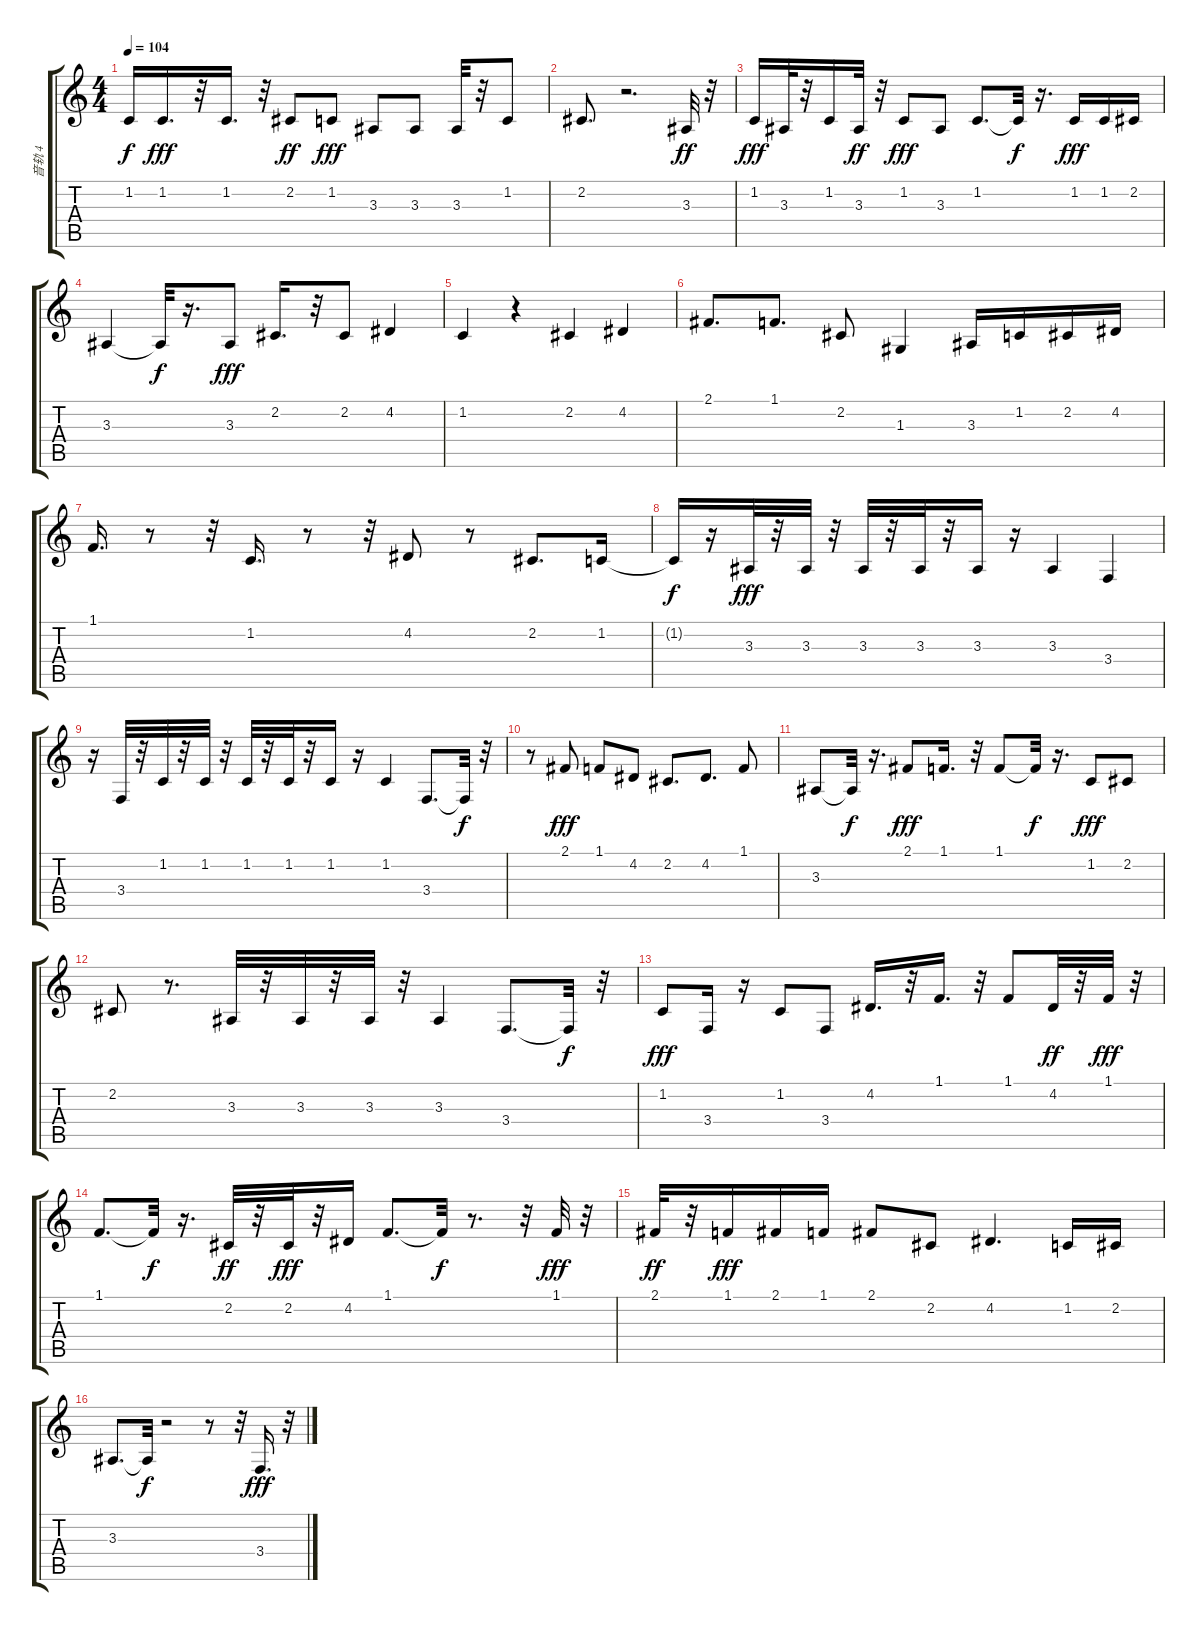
\track ("音轨 4" "音轨 4") {instrument tenorsax}
\staff {score tabs}
\tuning (E4 B3 G3 D3 A2 E2) {hide}
\ts (4 4)
\tempo 104
\clef g2
\ks c
1.2{t}.16{dy f} 1.2.16{d dy fff} r.32 1.2.16{d} r.32 2.2.8{dy ff} 1.2.8{dy fff} 3.3.8 3.3.8 3.3.32 r.32 1.2.8 |
2.2.8{d} r.2{d} 3.3.32{dy ff} r.32 |
1.2.16{dy fff} 3.3.32 r.32 1.2.16 3.3.32{dy ff} r.32 1.2.8{dy fff} 3.3.8 1.2.8{d} 1.2{t}.32{dy f} r.16{d} 1.2.16{dy fff} 1.2.16 2.2.16 |
3.3.4 3.3{t}.32{dy f} r.16{d} 3.3.8{dy fff} 2.2.16{d} r.32 2.2.8 4.2.4 |
1.2.4 r.4 2.2.4 4.2.4 |
2.1.8{d} 1.1.8{d} 2.2.8 1.3.4 3.3.16 1.2.16 2.2.16 4.2.16 |
1.1.16{d} r.8 r.32 1.2.16{d} r.8 r.32 4.2.8 r.8 2.2.8{d} 1.2.16 |
1.2{t}.16{dy f} r.16 3.3.32{dy fff} r.32 3.3.32 r.32 3.3.32 r.32 3.3.32 r.32 3.3.16 r.16 3.3.4 3.4.4 |
r.16 3.4.32 r.32 1.2.32 r.32 1.2.32 r.32 1.2.32 r.32 1.2.32 r.32 1.2.16 r.16 1.2.4 3.4.8{d} 3.4{t}.32{dy f} r.32 |
r.8 2.1.8{dy fff} 1.1.8 4.2.8 2.2.8{d} 4.2.8{d} 1.1.8 |
3.3.8 3.3{t}.32{dy f} r.16{d} 2.1.8{dy fff} 1.1.16{d} r.32 1.1.8 1.1{t}.32{dy f} r.16{d} 1.2.8{dy fff} 2.2.8 |
2.2.8 r.8{d} 3.3.32 r.32 3.3.32 r.32 3.3.32 r.32 3.3.4 3.4.8{d} 3.4{t}.32{dy f} r.32 |
1.2.8{dy fff} 3.4.16 r.16 1.2.8 3.4.8 4.2.16{d} r.32 1.1.16{d} r.32 1.1.8 4.2.32{dy ff} r.32 1.1.32{dy fff} r.32 |
1.1.8{d} 1.1{t}.32{dy f} r.16{d} 2.2.32{dy ff} r.32 2.2.32{dy fff} r.32 4.2.16 1.1.8{d} 1.1{t}.32{dy f} r.8{d} r.32 1.1.32{dy fff} r.32 |
2.1.32{dy ff} r.32 1.1.16{dy fff} 2.1.16 1.1.16 2.1.8 2.2.8 4.2.4{d} 1.2.16 2.2.16 |
3.3.8{d} 3.3{t}.32{dy f} r.2 r.8 r.32 3.4.16{d dy fff} r.32
